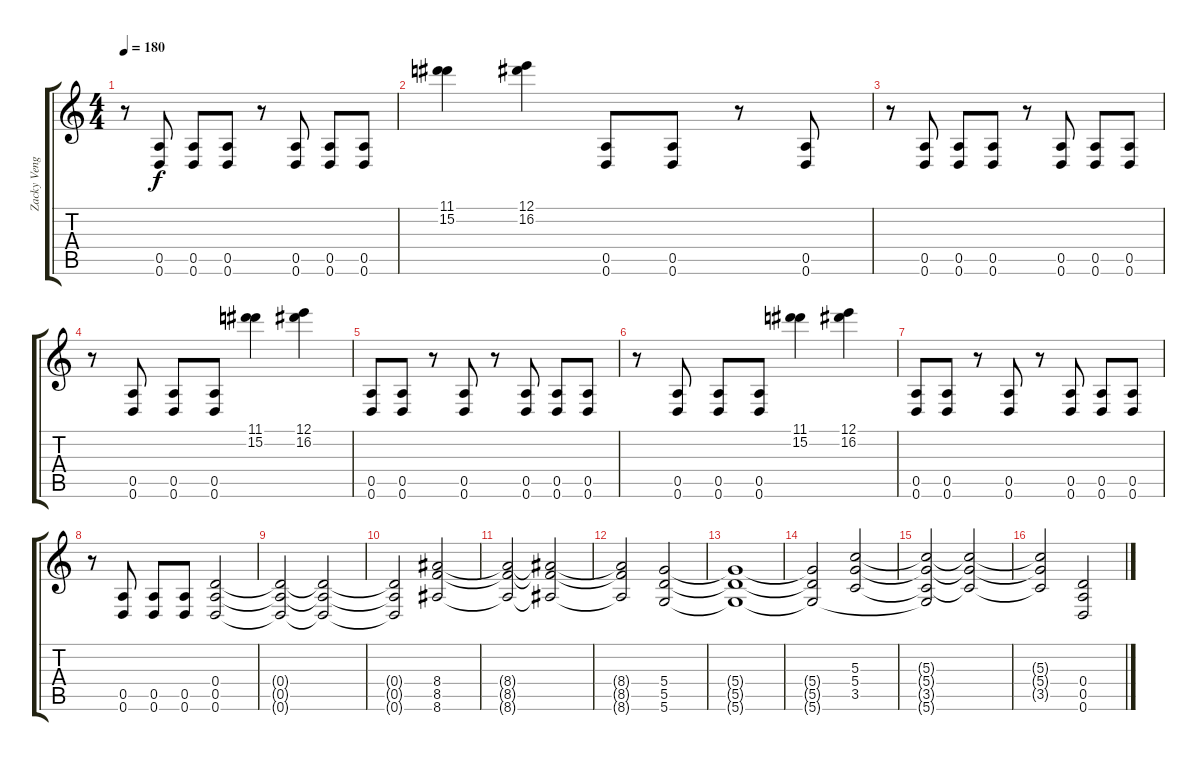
\track ("Zacky Vengeance" "Zacky Veng") {instrument distortionguitar}
\staff {score tabs}
\tuning (E4 B3 G3 D3 A2 D2) {hide}
\ts (4 4)
\tempo 180
\clef g2
\ks c
r.8{dy f} (0.5 0.6).8 (0.5 0.6).8 (0.5 0.6).8 r.8 (0.5 0.6).8 (0.5 0.6).8 (0.5 0.6).8 |
(11.1 15.2).4 (12.1 16.2).4 (0.5 0.6).8 (0.5 0.6).8 r.8 (0.5 0.6).8 |
r.8 (0.5 0.6).8 (0.5 0.6).8 (0.5 0.6).8 r.8 (0.5 0.6).8 (0.5 0.6).8 (0.5 0.6).8 |
r.8 (0.5 0.6).8 (0.5 0.6).8 (0.5 0.6).8 (11.1 15.2).4 (12.1 16.2).4 |
(0.5 0.6).8 (0.5 0.6).8 r.8 (0.5 0.6).8 r.8 (0.5 0.6).8 (0.5 0.6).8 (0.5 0.6).8 |
r.8 (0.5 0.6).8 (0.5 0.6).8 (0.5 0.6).8 (11.1 15.2).4 (12.1 16.2).4 |
(0.5 0.6).8 (0.5 0.6).8 r.8 (0.5 0.6).8 r.8 (0.5 0.6).8 (0.5 0.6).8 (0.5 0.6).8 |
r.8 (0.5 0.6).8 (0.5 0.6).8 (0.5 0.6).8 (0.4 0.5 0.6).2 |
(0.4{t} 0.5{t} 0.6{t}).2 (0.4{t} 0.5{t} 0.6{t}).2 |
(0.4{t} 0.5{t} 0.6{t}).2 (8.4 8.5 8.6).2 |
(8.4{t} 8.5{t} 8.6{t}).2 (8.4{t} 8.5{t} 8.6{t}).2 |
(8.4{t} 8.5{t} 8.6{t}).2 (5.4 5.5 5.6).2 |
(5.4{t} 5.5{t} 5.6{t}).1 |
(5.4{t} 5.5{t} 5.6{t}).2 (5.3 5.4 3.5).2 |
(5.3{t} 5.4{t} 3.5{t} 5.6{t}).2 (5.3{t} 5.4{t} 3.5{t}).2 |
(5.3{t} 5.4{t} 3.5{t}).2 (0.4 0.5 0.6).2
